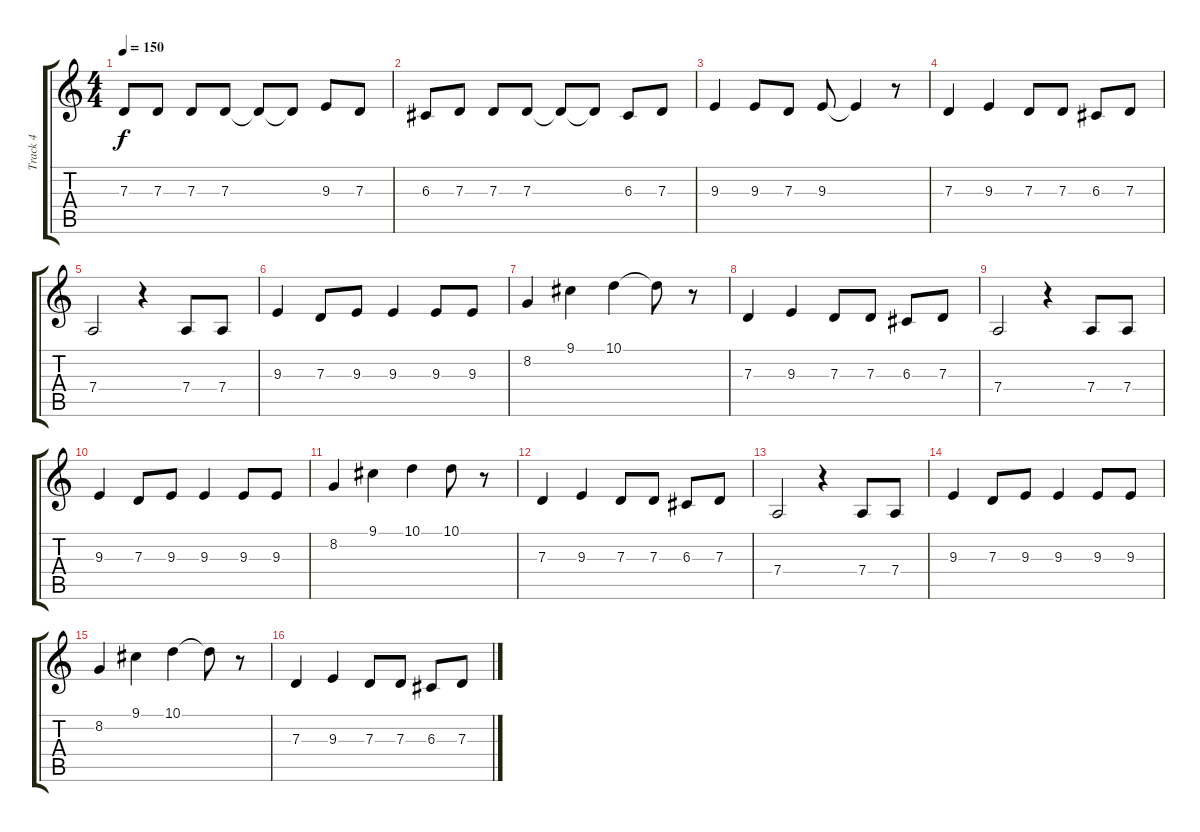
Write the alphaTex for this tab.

\track ("Track 4" "Track 4") {instrument clarinet}
\staff {score tabs}
\tuning (E4 B3 G3 D3 A2 E2) {hide}
\ts (4 4)
\tempo 150
\clef g2
\ks c
7.3{t}.8{dy f} 7.3.8 7.3.8 7.3.8 7.3{t}.8 7.3{t}.8 9.3.8 7.3.8 |
6.3.8 7.3.8 7.3.8 7.3.8 7.3{t}.8 7.3{t}.8 6.3.8 7.3.8 |
9.3.4 9.3.8 7.3.8 9.3.8 9.3{t}.4 r.8 |
7.3.4 9.3.4 7.3.8 7.3.8 6.3.8 7.3.8 |
7.4.2 r.4 7.4.8 7.4.8 |
9.3.4 7.3.8 9.3.8 9.3.4 9.3.8 9.3.8 |
8.2.4 9.1.4 10.1.4 10.1{t}.8 r.8 |
7.3.4 9.3.4 7.3.8 7.3.8 6.3.8 7.3.8 |
7.4.2 r.4 7.4.8 7.4.8 |
9.3.4 7.3.8 9.3.8 9.3.4 9.3.8 9.3.8 |
8.2.4 9.1.4 10.1.4 10.1.8 r.8 |
7.3.4 9.3.4 7.3.8 7.3.8 6.3.8 7.3.8 |
7.4.2 r.4 7.4.8 7.4.8 |
9.3.4 7.3.8 9.3.8 9.3.4 9.3.8 9.3.8 |
8.2.4 9.1.4 10.1.4 10.1{t}.8 r.8 |
7.3.4 9.3.4 7.3.8 7.3.8 6.3.8 7.3.8
